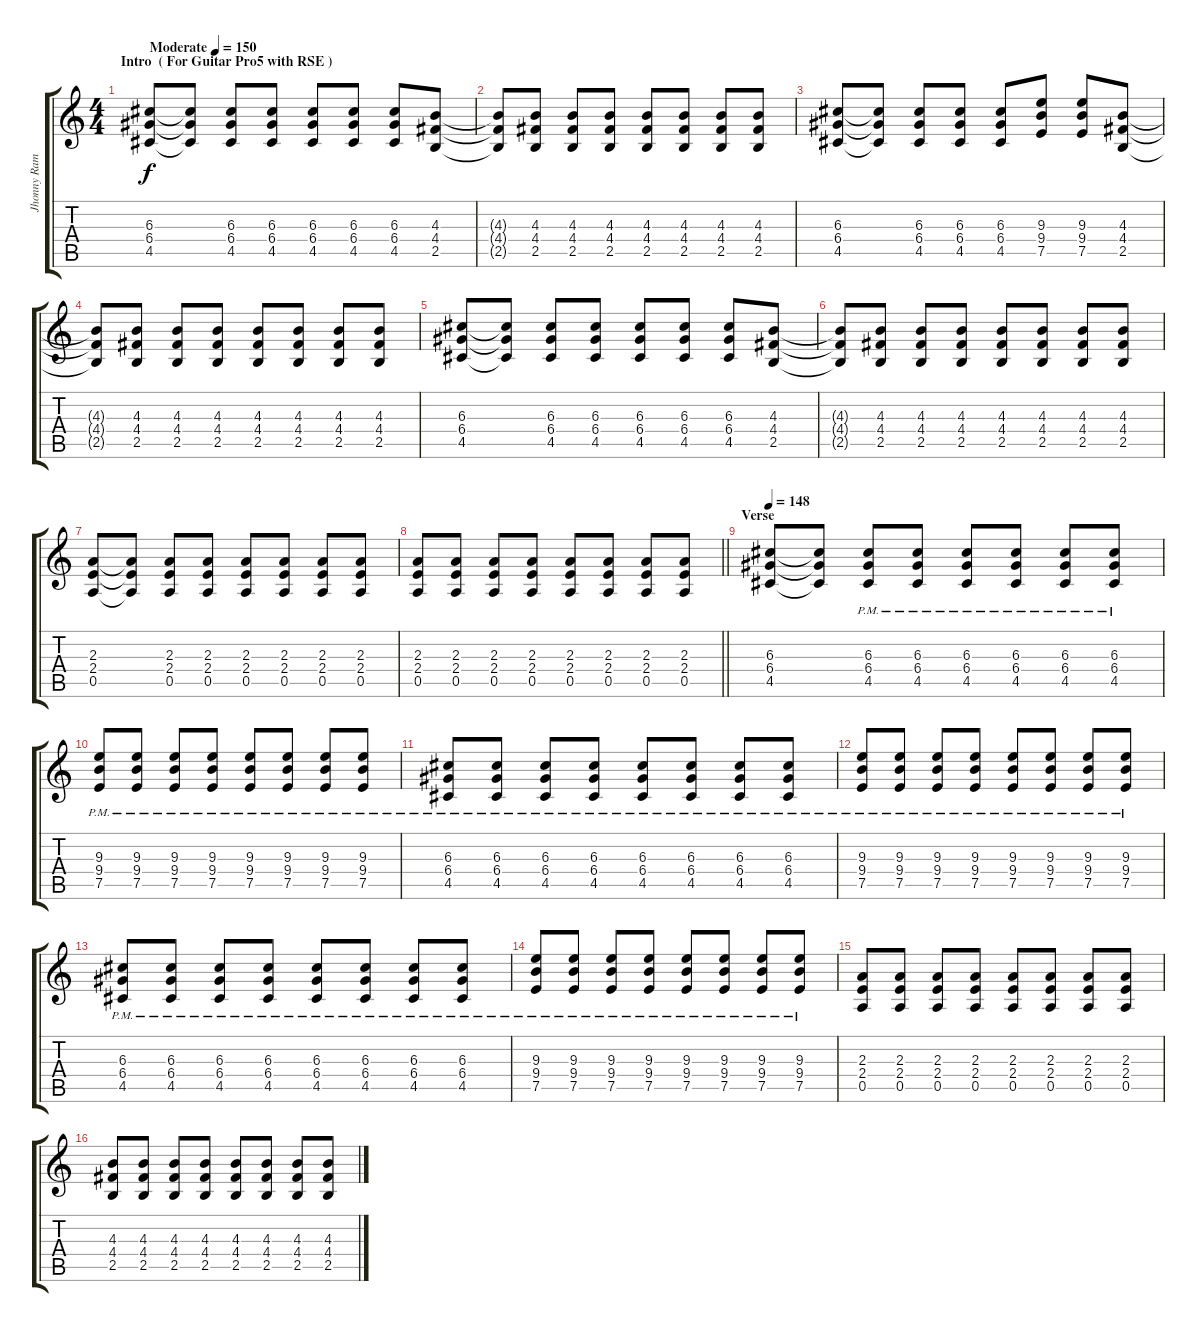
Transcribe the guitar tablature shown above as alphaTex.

\track ("Jhonny Ramone - Rithm" "Jhonny Ram") {instrument distortionguitar}
\staff {score tabs}
\tuning (E4 B3 G3 D3 A2 E2) {hide}
\ts (4 4)
\section ("" "Intro  ( For Guitar Pro5 with RSE )")
\tempo (150 "Moderate")
\clef g2
\ks c
(6.3 6.4 4.5).8{dy f instrument distortionguitar} (6.3{t} 6.4{t} 4.5{t}).8 (6.3 6.4 4.5).8 (6.3 6.4 4.5).8 (6.3 6.4 4.5).8 (6.3 6.4 4.5).8 (6.3 6.4 4.5).8 (4.3 4.4 2.5).8 |
(4.3{t} 4.4{t} 2.5{t}).8 (4.3 4.4 2.5).8 (4.3 4.4 2.5).8 (4.3 4.4 2.5).8 (4.3 4.4 2.5).8 (4.3 4.4 2.5).8 (4.3 4.4 2.5).8 (4.3 4.4 2.5).8 |
(6.3 6.4 4.5).8 (6.3{t} 6.4{t} 4.5{t}).8 (6.3 6.4 4.5).8 (6.3 6.4 4.5).8 (6.3 6.4 4.5).8 (9.3 9.4 7.5).8 (9.3 9.4 7.5).8 (4.3 4.4 2.5).8 |
(4.3{t} 4.4{t} 2.5{t}).8 (4.3 4.4 2.5).8 (4.3 4.4 2.5).8 (4.3 4.4 2.5).8 (4.3 4.4 2.5).8 (4.3 4.4 2.5).8 (4.3 4.4 2.5).8 (4.3 4.4 2.5).8 |
(6.3 6.4 4.5).8 (6.3{t} 6.4{t} 4.5{t}).8 (6.3 6.4 4.5).8 (6.3 6.4 4.5).8 (6.3 6.4 4.5).8 (6.3 6.4 4.5).8 (6.3 6.4 4.5).8 (4.3 4.4 2.5).8 |
(4.3{t} 4.4{t} 2.5{t}).8 (4.3 4.4 2.5).8 (4.3 4.4 2.5).8 (4.3 4.4 2.5).8 (4.3 4.4 2.5).8 (4.3 4.4 2.5).8 (4.3 4.4 2.5).8 (4.3 4.4 2.5).8 |
(2.3 2.4 0.5).8 (2.3{t} 2.4{t} 0.5{t}).8 (2.3 2.4 0.5).8 (2.3 2.4 0.5).8 (2.3 2.4 0.5).8 (2.3 2.4 0.5).8 (2.3 2.4 0.5).8 (2.3 2.4 0.5).8 |
\barLineRight lightlight
(2.3 2.4 0.5).8 (2.3 2.4 0.5).8 (2.3 2.4 0.5).8 (2.3 2.4 0.5).8 (2.3 2.4 0.5).8 (2.3 2.4 0.5).8 (2.3 2.4 0.5).8 (2.3 2.4 0.5).8 |
\section ("" "Verse")
\tempo 148
(6.3 6.4 4.5).8 (6.3{t} 6.4{t} 4.5{t}).8 (6.3{pm} 6.4{pm} 4.5{pm}).8 (6.3{pm} 6.4{pm} 4.5{pm}).8 (6.3{pm} 6.4{pm} 4.5{pm}).8 (6.3{pm} 6.4{pm} 4.5{pm}).8 (6.3{pm} 6.4{pm} 4.5{pm}).8 (6.3{pm} 6.4{pm} 4.5{pm}).8 |
(9.3{pm} 9.4{pm} 7.5{pm}).8 (9.3{pm} 9.4{pm} 7.5{pm}).8 (9.3{pm} 9.4{pm} 7.5{pm}).8 (9.3{pm} 9.4{pm} 7.5{pm}).8 (9.3{pm} 9.4{pm} 7.5{pm}).8 (9.3{pm} 9.4{pm} 7.5{pm}).8 (9.3{pm} 9.4{pm} 7.5{pm}).8 (9.3{pm} 9.4{pm} 7.5{pm}).8 |
(6.3{pm} 6.4{pm} 4.5{pm}).8 (6.3{pm} 6.4{pm} 4.5{pm}).8 (6.3{pm} 6.4{pm} 4.5{pm}).8 (6.3{pm} 6.4{pm} 4.5{pm}).8 (6.3{pm} 6.4{pm} 4.5{pm}).8 (6.3{pm} 6.4{pm} 4.5{pm}).8 (6.3{pm} 6.4{pm} 4.5{pm}).8 (6.3{pm} 6.4{pm} 4.5{pm}).8 |
(9.3{pm} 9.4{pm} 7.5{pm}).8 (9.3{pm} 9.4{pm} 7.5{pm}).8 (9.3{pm} 9.4{pm} 7.5{pm}).8 (9.3{pm} 9.4{pm} 7.5{pm}).8 (9.3{pm} 9.4{pm} 7.5{pm}).8 (9.3{pm} 9.4{pm} 7.5{pm}).8 (9.3{pm} 9.4{pm} 7.5{pm}).8 (9.3{pm} 9.4{pm} 7.5{pm}).8 |
(6.3{pm} 6.4{pm} 4.5{pm}).8 (6.3{pm} 6.4{pm} 4.5{pm}).8 (6.3{pm} 6.4{pm} 4.5{pm}).8 (6.3{pm} 6.4{pm} 4.5{pm}).8 (6.3{pm} 6.4{pm} 4.5{pm}).8 (6.3{pm} 6.4{pm} 4.5{pm}).8 (6.3{pm} 6.4{pm} 4.5{pm}).8 (6.3{pm} 6.4{pm} 4.5{pm}).8 |
(9.3{pm} 9.4{pm} 7.5{pm}).8 (9.3{pm} 9.4{pm} 7.5{pm}).8 (9.3{pm} 9.4{pm} 7.5{pm}).8 (9.3{pm} 9.4{pm} 7.5{pm}).8 (9.3{pm} 9.4{pm} 7.5{pm}).8 (9.3{pm} 9.4{pm} 7.5{pm}).8 (9.3{pm} 9.4{pm} 7.5{pm}).8 (9.3{pm} 9.4{pm} 7.5{pm}).8 |
(2.3 2.4 0.5).8 (2.3 2.4 0.5).8 (2.3 2.4 0.5).8 (2.3 2.4 0.5).8 (2.3 2.4 0.5).8 (2.3 2.4 0.5).8 (2.3 2.4 0.5).8 (2.3 2.4 0.5).8 |
(4.3 4.4 2.5).8 (4.3 4.4 2.5).8 (4.3 4.4 2.5).8 (4.3 4.4 2.5).8 (4.3 4.4 2.5).8 (4.3 4.4 2.5).8 (4.3 4.4 2.5).8 (4.3 4.4 2.5).8
